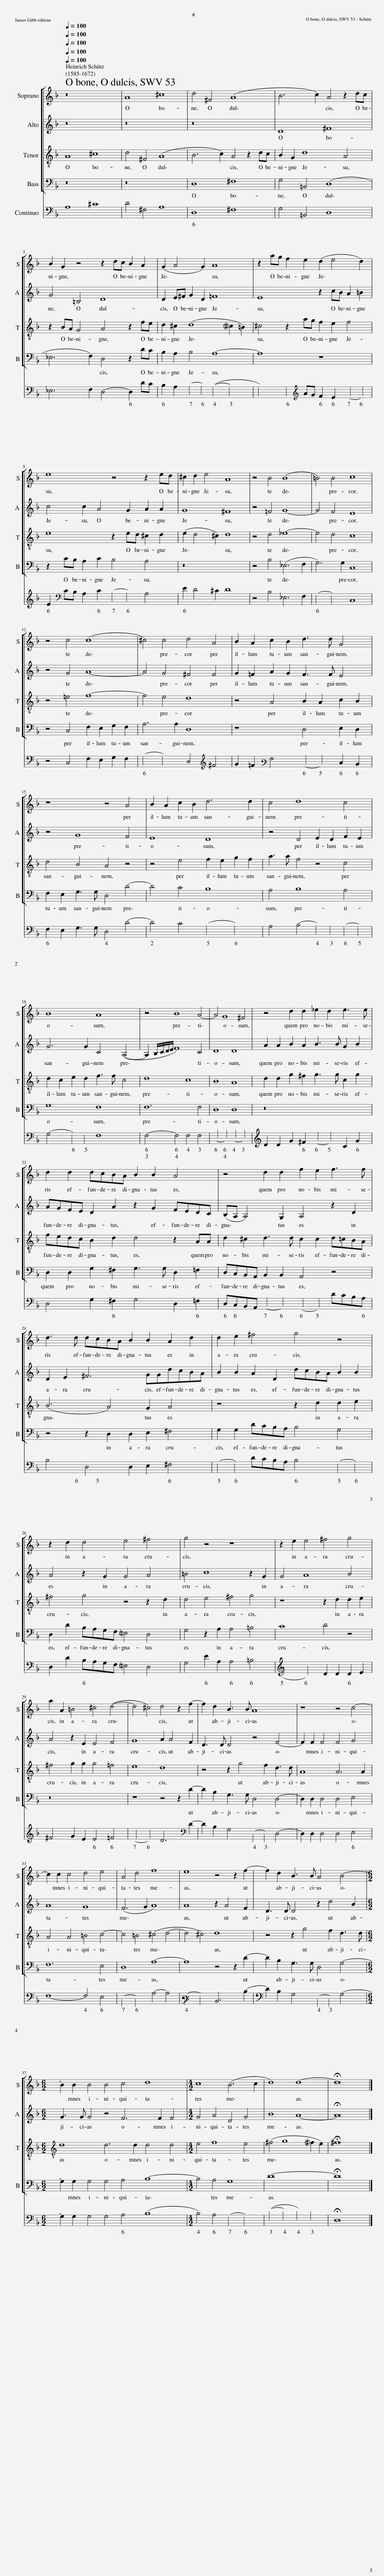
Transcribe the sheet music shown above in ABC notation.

X:1
%%score [ 1 2 3 4 ] 5
L:1/8
Q:1/4=100
M:none
I:linebreak $
K:F
V:1 treble
V:2 treble
V:3 treble-8
V:4 bass
V:5 bass
V:1
 z16 | A8 ^c8 | d4 ^F4 (A8 | B6 c2) A4 z2 dc |$ B2 G2 z4 z2 dc B2 A2 | %5
 (G2 A4 G2) A8 | z2 ag f2 e2 (d2 e4 d2) |$ e8 z4 z2 ed | ^c2 d2 e4 A8 | z4 B4 (B8 | %10
 =B4) B4 c8 |$ z4 c4 (c8 | ^c4) c4 d4 A4 | B2 A2 c2 B2 d3 d G4 |$ z8 z4 A4 | %15
 B2 A2 c2 B2 d6 d2 | c4 d8 c4 |$ B8 A8 | z4 B8 A4- | A4 G8 ^F4 | %20
 z4 d2 d2 _e2 d2 e3 e |$ d2 d2 dcBA B2 B2 A4 | z4 d2 d2 f2 e2 f3 f |$ d3 d dcBA B2 B2 A2 d2 | d2 e2 ^f4 g4 z4 |$ %25
 z2 d2 d4 e4 ^f4 | g4 z4 z8 | z2 e2 e4 ^f4 g4 |$ a2 A2 =B4 ^c4 (d4- | d4 ^c4) d4 z2 f2- | %30
 f2 d2 B3 B A8 | z8 z4 c4- |$ c2 c2 c4 d4 e4 | A4 d4 f8 | e8 z4 z2 f2- | %35
 f2 d2 B3 B A4 B4- |$[M:6/2] B2 B2 B4 B4 c4 d8 |[M:4/2] c8 (B6 c2 | d8) d8- | !fermata!d16 |] %40
V:2
 z16 | z16 | z16 | D8 ^F8 |$ G4 =B,4 D8 | %5
 D2 E^F G2 D2 =F8 | E8 z2 cB A2 =B2 |$ c4 c2 A4 G2 A2 A2 | G8 ^F8 | z4 =F4 G8- | %10
 G4 F4 E8 |$ z4 G4 A8- | A4 G4 ^F4 F4 | G2 =F2 A2 G2 F3 F E4 |$ z4 G8 F4 | %15
 E8 D8 | z4 D4 E2 D2 F2 E2 |$ G6 G2 C4 (A,4- | A,2 B,/C/D/E/ F8) C4 | D8 D8 | %20
 A2 A2 B2 A2 B3 B G2 B2 |$ AGFE D2 A2 z2 G2 FEDC | (B,A, A,4) G,2 A,4 z2 D2 |$ D2 E2 ^F6 GGdcBA | B2 B2 A2 D2 dcBA B2 B2 |$ %25
 A4 z2 G2 G4 A4 | =B4 c8 z2 G2 | G4 A8 B4 |$ A4 z2 E2 E4 F4 | G8 A2 A4 F2 | %30
 D3 D D4 z4 F4- | F2 F2 F4 F4 G4 |$ A8 G8 | (F6 G2 A8) | A8 z2 A4 F2 | %35
 D3 D D4 z2 d4 B2 |$[M:6/2] G3 G G4 z4 F6 F2 F4 |[M:4/2] G4 A4 D4 G4 | B8 A8- | !fermata!A16 |] %40
V:3
 A8 ^c8 | d4 ^F4 (A8 | B6 c2) A4 z2 dc | B2 G2 d8 A4 |$ z2 BA G4 A4 z2 fe | %5
 d2 ^c2 (d8 !courtesy!^c2 =B2) | ^c4 z2 ag f2 e2 f4 |$ e8 z2 ed ^c2 d2 | (e2 d4 ^c2) d8 | z4 d4 _e8- | %10
 e4 d4 c8 |$ z4 =e4 f8- | f4 e4 d8 | z4 A4 B2 A2 c2 B2 |$ d4 B4 A4 z4 | %15
 z4 e4 f2 e2 g2 f2 | a3 a f4 z4 c4 |$ d2 c2 e2 d2 f3 f c4 | d8 c8 | B8 A8 | %20
 d2 d2 g2 ^f2 g3 g c2 g2 |$ fedc B2 d2 d4 z2 AA | d2 ^c2 d3 d c2 c2 d=cBA |$ (B6 A4) G2 A4 | z8 z2 d2 d2 e2 |$ %25
 ^f4 g4 z4 z2 d2 | d4 e4 ^f4 g4 | z8 z2 d2 d2 e2 |$ ^f4 g2 g2 g4 =f4 | e8 d8 | %30
 z4 z2 g4 f2 d3 d | A8 A6 A2 |$ A4 A4 =B4 c4- | c4 =B4 (^c4 d4- | d4 ^c4) d8 | %35
 z4 z2 g4 f2 d3 d |$[M:6/2][K:treble-8] d8 d6 d2 d4 d4 |[M:4/2] e4 f8 e4 | (^f4 g8 !courtesy!^f2 e2) | !fermata!^f16 |] %40
V:4
 z16 | z16 | D,8 ^F,8 | G,4 =B,,4 (D,8 |$ _E,6 F,2) D,4 z2 DC | %5
 B,2 A,2 B,4 A,8- | A,8 z8 |$ z2 CB, A,2 C2 B,4 A,4 | z16 | z4 B,4 (_E,6 F,2 | %10
 G,6) G,2 C,8 |$ z4 C,4 F,2 E,2 G,2 F,2 | A,6 A,2 D,8 | z8 D,4 E,2 D,2 |$ F,2 E,2 G,3 G, D,4 D4- | %15
 D4 C4 B,8 | A,4 B,8 A,4 |$ G,8 F,8 | F,12 F,4 | D,8 D,8 | %20
 z16 |$ D,2 D,2 G,2 ^F,2 G,3 G, D,2 =F,2 | D,C,B,,A,, B,,2 B,,2 A,,4 z4 |$ z4 z2 D,2 D,2 E,2 ^F,4 | G,2 G,2 DCB,A, B,4 G,4 |$ %25
 D,2 D2 B,A,G,F, !courtesy!=E,4 D,4 | G,4 z2 A,2 A,4 =B,4 | C8 D4 z4 |$ z16 | z8 z4 z2 D2- | %30
 D2 B,2 G,3 G, D,4 D,4- | D,2 D,2 D,4 D,4 E,4 |$ F,12 E,4 | D,8 A,8- | A,8 z4 z2 D2- | %35
 D2 B,2 G,3 G, D,4 G,4- |$[M:6/2] G,2 G,2 G,4 G,4 A,4 B,8- |[M:4/2] B,4 A,4 G,8 | D16- | !fermata!D16 |] %40
V:5
 A,8 ^C8 | D4 ^F,4 A,8 | D,8 ^F,8 | G,4 =B,,4 D,8 |$ _E,6 F,2 D,4- D,2 DC | %5
 B,2 A,2 x2- x2 (x4- x4 | x4) x2[K:treble] AG F2 E2 x2- x2 |$ E2[K:bass] CB, A,2 C2 x2- x2 A,4 | E2 D4 ^C2 D8 | z4 B,4 _E,6 F,2 | %10
 x4- x4 C,8 |$ z4 C,4 F,2 E,2 G,2 F,2 | x4- x4 D,4[K:treble] ^F4 | G2 =F2[K:bass3] A,4 x2- x2 E,2 D,2 |$ F,2 E,2 G,3 G, D,4 D4- | %15
 D4 C4 x4- x4 | A,4 B,4- x2 x2 x2- x2 |$ G,4- x2 x2 F,8 | F,4- F,4 F,4 F,4 | x4- x4 x4- x4 | %20
 D2 D2 G2 ^F2 x2- x2 C2 G2 |$ D,4 G,2 ^F,2 G,4 D,2 =F,2 | D,C,B,,A,, x2- x2 x2- x2 DCB,A, |$ B,4 D,4 D,2 E,2 ^F,4 | x2- x2 DCB,A, B,4 x2- x2 |$ %25
 D,2 D2 B,A,G,F, !courtesy!=E,4 D,4 | G,4 E2 A,2 A,4 =B,4 | x4- x4 D2 D2 D2 E2 |$ ^F4 G2 E2 E4 =F4 | x4- x4 D6[K:bass] D2- | %30
 D2 B,2 G,4 x2- x2 D,4- | D,2 D,2 D,4 D,4 E,4 |$ F,8- F,4 E,4 | x4- x4 A,4- A,4 | x4- x4 D,6 D2- | %35
 D2 B,2 G,4 x2- x2 G,4- |$[M:6/2] G,2 G,2 G,4 G,4 A,4 (B,8 |[M:4/2] B,4) A,4 x4- x4 | (x4- x4 x4) x4 | !fermata!D,16 |] %40
